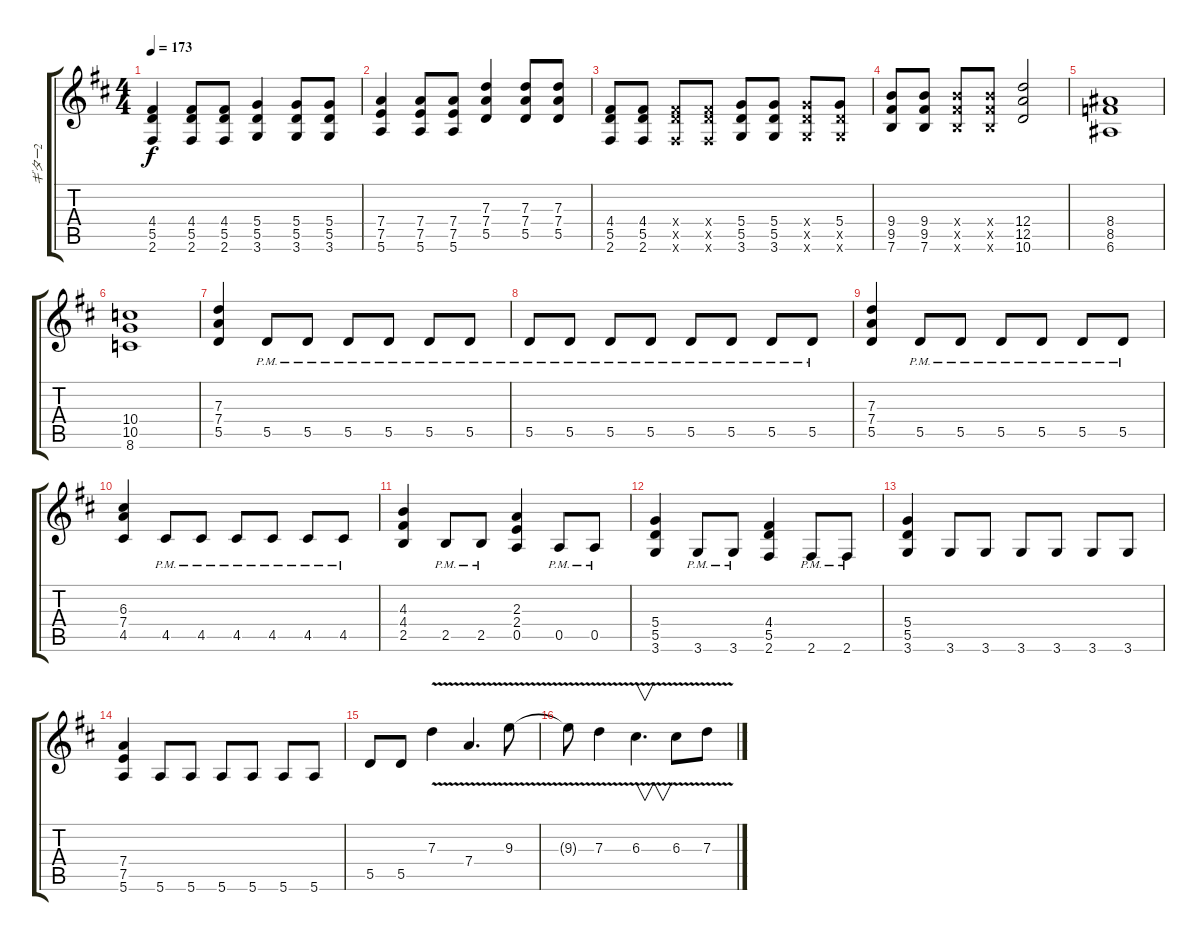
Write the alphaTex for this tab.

\track ("ギター2" "ギター2") {mute instrument distortionguitar}
\staff {score tabs}
\tuning (E4 B3 G3 D3 A2 E2) {hide}
\ts (4 4)
\tempo 173
\clef g2
\ks d
(4.4 5.5 2.6).4{dy f} (4.4 5.5 2.6).8 (4.4 5.5 2.6).8 (5.4 5.5 3.6).4 (5.4 5.5 3.6).8 (5.4 5.5 3.6).8 |
(7.4 7.5 5.6).4 (7.4 7.5 5.6).8 (7.4 7.5 5.6).8 (7.3 7.4 5.5).4 (7.3 7.4 5.5).8 (7.3 7.4 5.5).8 |
(4.4 5.5 2.6).8 (4.4 5.5 2.6).8 (4.4{x} 5.5{x} 2.6{x}).8 (4.4{x} 5.5{x} 2.6{x}).8 (5.4 5.5 3.6).8 (5.4 5.5 3.6).8 (5.4{x} 5.5{x} 3.6{x}).8 (5.4 5.5{x} 3.6{x}).8 |
(9.4 9.5 7.6).8 (9.4 9.5 7.6).8 (9.4{x} 9.5{x} 7.6{x}).8 (9.4{x} 9.5{x} 7.6{x}).8 (12.4 12.5 10.6).2 |
(8.4 8.5 6.6).1 |
(10.4 10.5 8.6).1 |
(7.3 7.4 5.5).4 5.5{pm}.8 5.5{pm}.8 5.5{pm}.8 5.5{pm}.8 5.5{pm}.8 5.5{pm}.8 |
5.5{pm}.8 5.5{pm}.8 5.5{pm}.8 5.5{pm}.8 5.5{pm}.8 5.5{pm}.8 5.5{pm}.8 5.5{pm}.8 |
(7.3 7.4 5.5).4 5.5{pm}.8 5.5{pm}.8 5.5{pm}.8 5.5{pm}.8 5.5{pm}.8 5.5{pm}.8 |
(6.3 7.4 4.5).4 4.5{pm}.8 4.5{pm}.8 4.5{pm}.8 4.5{pm}.8 4.5{pm}.8 4.5{pm}.8 |
(4.3 4.4 2.5).4 2.5{pm}.8 2.5{pm}.8 (2.3 2.4 0.5).4 0.5{pm}.8 0.5{pm}.8 |
(5.4 5.5 3.6).4 3.6{pm}.8 3.6{pm}.8 (4.4 5.5 2.6).4 2.6{pm}.8 2.6{pm}.8 |
(5.4 5.5 3.6).4 3.6.8 3.6.8 3.6.8 3.6.8 3.6.8 3.6.8 |
(7.4 7.5 5.6).4 5.6.8 5.6.8 5.6.8 5.6.8 5.6.8 5.6.8 |
5.5.8 5.5.8 7.3{v}.4 7.4{v}.4{d} 9.3{v}.8 |
9.3{v t}.8 7.3{v}.4 6.3{v}.4{v d} 6.3{v}.8 7.3{v}.8
